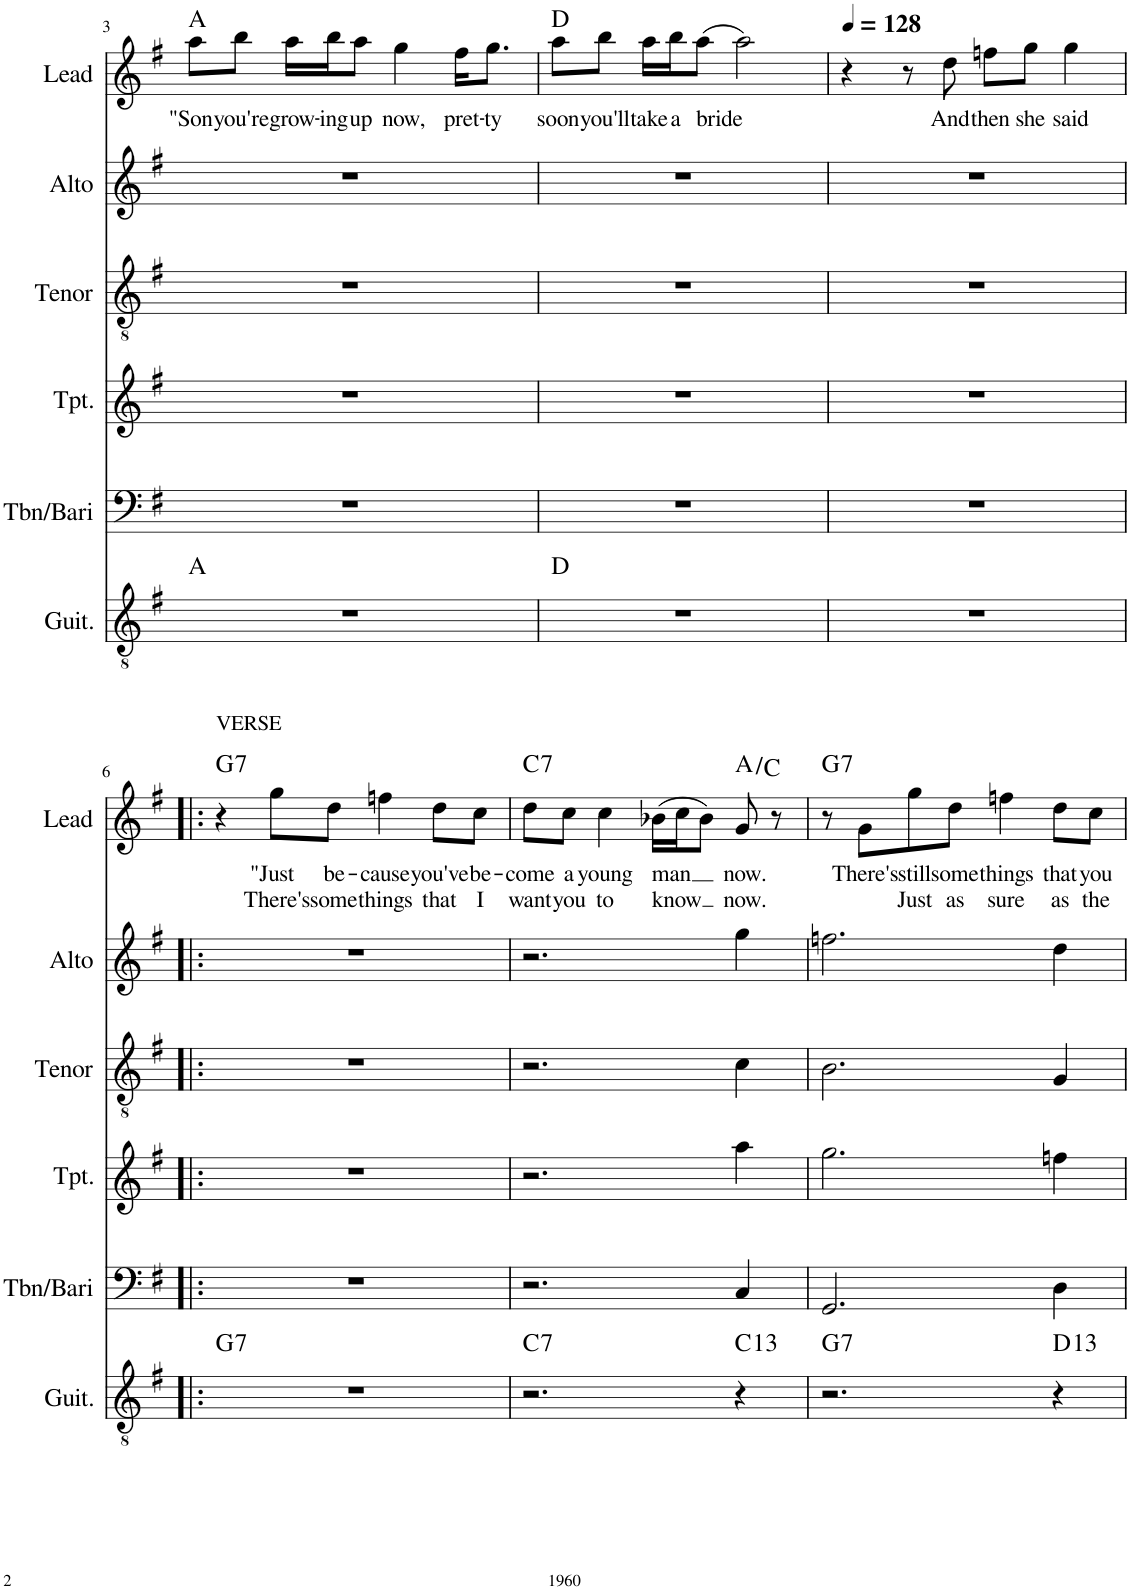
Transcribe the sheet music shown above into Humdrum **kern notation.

**kern	**harte	**kern	**kern	**kern	**kern	**kern	**text	**text	**harte
*part6	*part6	*part5	*part4	*part3	*part2	*part1	*part1	*part1	*part1
*staff6	*	*staff5	*staff4	*staff3	*staff2	*staff1	*staff1	*staff1	*
*I"Guitar	*	*I"Tbn/Bari	*I"Trumpet	*I"Tenor	*I"Alto	*I"Lead	*	*	*
*I'Guit.	*	*I'Tbn/Bari	*I'Tpt.	*I'Tenor	*I'Alto	*I'Lead	*	*	*
!!LO:PB:g=z
*clefGv2	*	*clefF4	*clefG2	*clefGv2	*clefG2	*clefG2	*	*	*
*	*	*	*ITrd1c2	*ITrd8c14	*ITrd5c9	*	*	*	*
*k[f#]	*	*k[f#]	*k[f#]	*k[f#]	*k[f#]	*k[f#]	*	*	*
*M4/4	*	*M4/4	*M4/4	*M4/4	*M4/4	*M4/4	*	*	*
=3	=3	=3	=3	=3	=3	=3	=3	=3	=3
!	!	!	!	!	!	!	!LO:LY:b	!	!
1r	A:maj	1r	1r	1r	1r	8aa\L	"Son	.	A:maj
!	!	!	!	!	!	!	!LO:LY:b	!	!
.	.	.	.	.	.	8bb\J	you're	.	.
!	!	!	!	!	!	!	!LO:LY:b	!	!
.	.	.	.	.	.	16aa\LL	grow-	.	.
!	!	!	!	!	!	!	!LO:LY:b	!	!
.	.	.	.	.	.	16bb\J	-ing	.	.
!	!	!	!	!	!	!	!LO:LY:b	!	!
.	.	.	.	.	.	8aa\J	up	.	.
!	!	!	!	!	!	!	!LO:LY:b	!	!
.	.	.	.	.	.	4gg\	now,	.	.
!	!	!	!	!	!	!	!LO:LY:b	!	!
.	.	.	.	.	.	16ff#\KL	pret-	.	.
!	!	!	!	!	!	!	!LO:LY:b	!	!
.	.	.	.	.	.	8.gg\J	-ty	.	.
=4	=4	=4	=4	=4	=4	=4	=4	=4	=4
!	!	!	!	!	!	!	!LO:LY:b	!	!
1r	D:maj	1r	1r	1r	1r	8aa\L	soon	.	D:maj
!	!	!	!	!	!	!	!LO:LY:b	!	!
.	.	.	.	.	.	8bb\J	you'll	.	.
!	!	!	!	!	!	!	!LO:LY:b	!	!
.	.	.	.	.	.	16aa\LL	take	.	.
!	!	!	!	!	!	!	!LO:LY:b	!	!
.	.	.	.	.	.	16bb\J	a	.	.
!	!	!	!	!	!	!	!LO:LY:b	!	!
.	.	.	.	.	.	(8aa\J	bride	.	.
.	.	.	.	.	.	2aa\)	.	.	.
=5	=5	=5	=5	=5	=5	=5	=5	=5	=5
*	*	*	*	*	*	*MM128	*	*	*
1r	.	1r	1r	1r	1r	4r	.	.	.
.	.	.	.	.	.	8r	.	.	.
!	!	!	!	!	!	!	!LO:LY:b	!	!
.	.	.	.	.	.	8dd\	And	.	.
!	!	!	!	!	!	!	!LO:LY:b	!	!
.	.	.	.	.	.	8ffn\L	then	.	.
!	!	!	!	!	!	!	!LO:LY:b	!	!
.	.	.	.	.	.	8gg\J	she	.	.
!	!	!	!	!	!	!	!LO:LY:b	!	!
.	.	.	.	.	.	4gg\	said	.	.
!!LO:LB:g=z
=6!|:	=6!|:	=6!|:	=6!|:	=6!|:	=6!|:	=6!|:	=6!|:	=6!|:	=6!|:
!	!LO:H:kt=7	!	!	!	!	!LO:TX:a:t=VERSE	!	!	!LO:H:kt=7
1r	G:7	1r	1r	1r	1r	4r	.	.	G:7
!	!	!	!	!	!	!	!LO:LY:b	!LO:LY:b	!
.	.	.	.	.	.	8gg\L	"Just	There's	.
!	!	!	!	!	!	!	!LO:LY:b	!LO:LY:b	!
.	.	.	.	.	.	8dd\J	be-	some	.
!	!	!	!	!	!	!	!LO:LY:b	!LO:LY:b	!
.	.	.	.	.	.	4ffn\	-cause	things	.
!	!	!	!	!	!	!	!LO:LY:b	!LO:LY:b	!
.	.	.	.	.	.	8dd\L	you've	that	.
!	!	!	!	!	!	!	!LO:LY:b	!LO:LY:b	!
.	.	.	.	.	.	8cc\J	be-	I	.
=7	=7	=7	=7	=7	=7	=7	=7	=7	=7
!	!LO:H:kt=7	!	!	!	!	!	!LO:LY:b	!LO:LY:b	!LO:H:kt=7
2.r	C:7	2.r	2.r	2.r	2.r	8dd\L	-come	want	C:7
!	!	!	!	!	!	!	!LO:LY:b	!LO:LY:b	!
.	.	.	.	.	.	8cc\J	a	you	.
!	!	!	!	!	!	!	!LO:LY:b	!LO:LY:b	!
.	.	.	.	.	.	4cc\	young	to	.
!	!	!	!	!	!	!	!LO:LY:b	!LO:LY:b	!
.	.	.	.	.	.	(16b-X\LL	man	know	.
.	.	.	.	.	.	16cc\J	.	.	.
.	.	.	.	.	.	8b-\J)	.	.	.
!	!LO:H:kt=13	!	!	!	!	!	!LO:LY:b	!LO:LY:b	!
4r	C:9(11,13)	4C/	4aa\	4c\	4gg\	8g/	now.	now.	A:maj/b3
.	.	.	.	.	.	8r	.	.	.
=8	=8	=8	=8	=8	=8	=8	=8	=8	=8
!	!LO:H:kt=7	!	!	!	!	!	!	!	!LO:H:kt=7
2.r	G:7	2.GG/	2.gg\	2.B\	2.ffn\	8r	.	.	G:7
!	!	!	!	!	!	!	!LO:LY:b	!	!
.	.	.	.	.	.	8g\L	There's	.	.
!	!	!	!	!	!	!	!LO:LY:b	!LO:LY:b	!
.	.	.	.	.	.	8gg\	still	Just	.
!	!	!	!	!	!	!	!LO:LY:b	!LO:LY:b	!
.	.	.	.	.	.	8dd\J	some	as	.
!	!	!	!	!	!	!	!LO:LY:b	!LO:LY:b	!
.	.	.	.	.	.	4ffn\	things	sure	.
!	!LO:H:kt=13	!	!	!	!	!	!LO:LY:b	!LO:LY:b	!
4r	D:9(11,13)	4D\	4ffn\	4G/	4dd\	8dd\L	that	as	.
!	!	!	!	!	!	!	!LO:LY:b	!LO:LY:b	!
.	.	.	.	.	.	8cc\J	you	the	.
=	=	=	=	=	=	=	=	=	=
*-	*-	*-	*-	*-	*-	*-	*-	*-	*-
